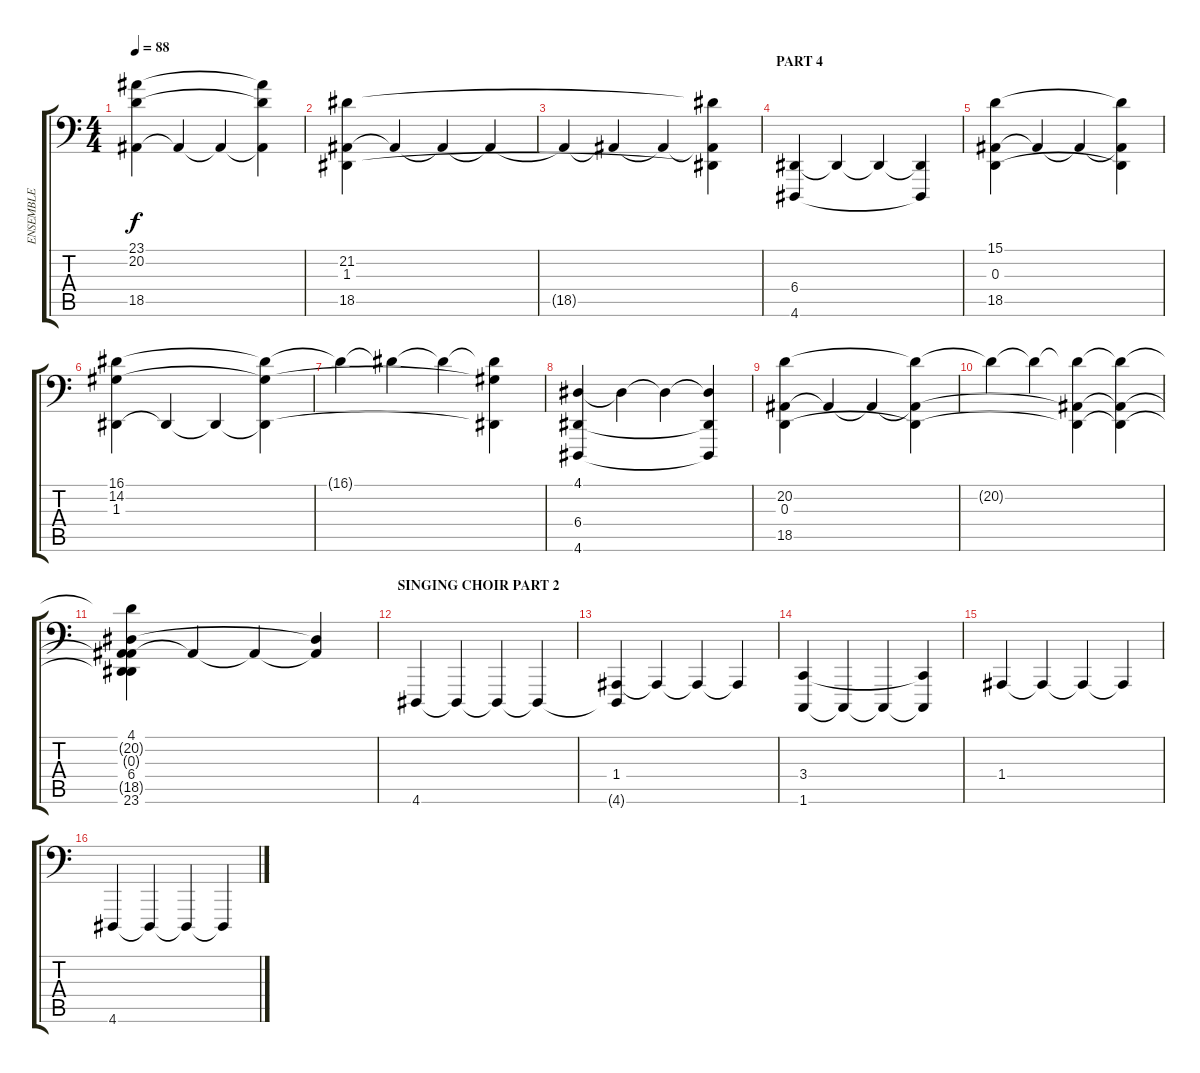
\track ("ENSEMBLE" "ENSEMBLE") {instrument stringensemble1}
\staff {score tabs}
\tuning (B2 Gb2 D2 A1 E1 B0) {hide}
\ts (4 4)
\tempo 88
\clef f4
\ks c
(23.1 20.2 18.5).4{dy f} 18.5{t}.4 18.5{t}.4 (23.1{t} 20.2{t} 18.5{t}).4 |
(21.2 1.3 18.5).4 18.5{t}.4 18.5{t}.4 18.5{t}.4 |
18.5{t}.4 18.5{t}.4 18.5{t}.4 (21.2{t} 1.3{t} 18.5{t}).4 |
\section ("" "PART 4")
(6.4 4.6).4 6.4{t}.4 6.4{t}.4 (6.4{t} 4.6{t}).4 |
(15.1 0.3 18.5).4 18.5{t}.4 18.5{t}.4 (15.1{t} 0.3{t} 18.5{t}).4 |
(16.1 14.2 1.3).4 1.3{t}.4 1.3{t}.4 (16.1{t} 14.2{t} 1.3{t}).4 |
16.1{t}.4 16.1{t}.4 16.1{t}.4 (16.1{t} 14.2{t} 1.3{t}).4 |
(4.1 6.4 4.6).4 4.1{t}.4 4.1{t}.4 (4.1{t} 6.4{t} 4.6{t}).4 |
(20.2 0.3 18.5).4 18.5{t}.4 18.5{t}.4 (20.2{t} 0.3{t} 18.5{t}).4 |
20.2{t}.4 20.2{t}.4 (20.2{t} 0.3{t} 18.5{t}).4 (20.2{t} 0.3{t} 18.5{t}).4 |
(4.1 20.2{t} 0.3{t} 6.4 18.5{t} 23.6).4 18.5{t}.4 18.5{t}.4 (4.1{t} 18.5{t}).4 |
\section ("" "SINGING CHOIR PART 2")
4.6.4 4.6{t}.4 4.6{t}.4 4.6{t}.4 |
(1.4 4.6{t}).4 1.4{t}.4 1.4{t}.4 1.4{t}.4 |
(3.4 1.6).4 1.6{t}.4 1.6{t}.4 (3.4{t} 1.6{t}).4 |
1.4.4 1.4{t}.4 1.4{t}.4 1.4{t}.4 |
4.6.4 4.6{t}.4 4.6{t}.4 4.6{t}.4
